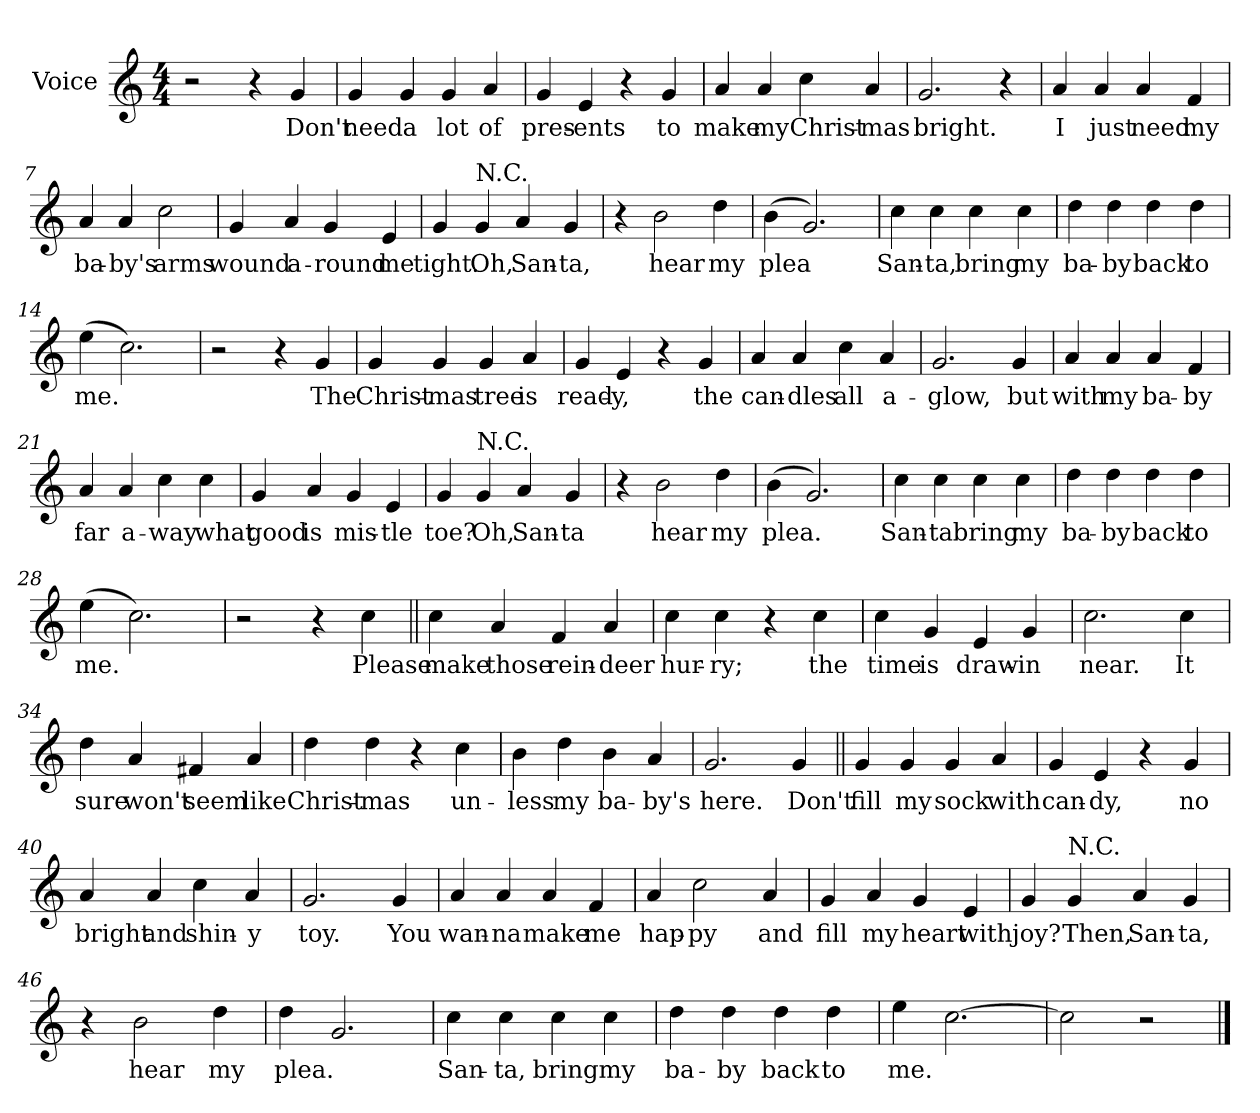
**kern	**text
*part1	*part1
*staff1	*staff1
*I"Voice	*
*I'Vo.	*
*clefG2	*
*k[]	*
*C:	*
*M4/4	*
=1	=1
2r	.
4r	.
4g/	Don't
=2	=2
4g/	need
4g/	a
4g/	lot
4a/	of
=3	=3
4g/	pres-
4e/	-ents
4r	.
4g/	to
=4	=4
4a/	make
4a/	my
4cc\	Christ-
4a/	-mas
=5	=5
2.g/	bright.
4r	.
=6	=6
4a/	I
4a/	just
4a/	need
4f/	my
!!LO:LB:g=z
=7	=7
4a/	ba-
4a/	-by's
2cc\	arms
=8	=8
4g/	wound
4a/	a-
4g/	-round
4e/	me
=9	=9
4g/	tight.
!LO:TX:a:t=N.C.	!
4g/	Oh,
4a/	San-
4g/	-ta,
=10	=10
4r	.
2b\	hear
4dd\	my
=11	=11
(4b\	plea
2.g/)	.
=12	=12
4cc\	San-
4cc\	-ta,
4cc\	bring
4cc\	my
!!LO:LB:g=z
=13	=13
4dd\	ba-
4dd\	-by
4dd\	back
4dd\	to
=14	=14
(4ee\	me.
2.cc\)	.
=15	=15
2r	.
4r	.
4g/	The
=16	=16
4g/	Christ-
4g/	-mas
4g/	tree
4a/	is
=17	=17
4g/	read-
4e/	-y,
4r	.
4g/	the
=18	=18
4a/	can-
4a/	-dles
4cc\	all
4a/	a-
!!LO:LB:g=z
=19	=19
2.g/	-glow,
4g/	but
=20	=20
4a/	with
4a/	my
4a/	ba-
4f/	-by
=21	=21
4a/	far
4a/	a-
4cc\	-way
4cc\	what
=22	=22
4g/	good
4a/	is
4g/	mis-
4e/	-tle
=23	=23
4g/	toe?
!LO:TX:a:t=N.C.	!
4g/	Oh,
4a/	San-
4g/	-ta
=24	=24
4r	.
2b\	hear
4dd\	my
!!LO:LB:g=z
=25	=25
(4b\	plea.
2.g/)	.
=26	=26
4cc\	San-
4cc\	-ta
4cc\	bring
4cc\	my
=27	=27
4dd\	ba-
4dd\	-by
4dd\	back
4dd\	to
=28	=28
(4ee\	me.
2.cc\)	.
=29	=29
2r	.
4r	.
4cc\	Please
=30||	=30||
4cc\	make
4a/	those
4f/	rein-
4a/	-deer
!!LO:LB:g=z
=31	=31
4cc\	hur-
4cc\	-ry;
4r	.
4cc\	the
=32	=32
4cc\	time
4g/	is
4e/	draw-
4g/	-in
=33	=33
2.cc\	near.
4cc\	It
=34	=34
4dd\	sure
4a/	won't
4f#X/	seem
4a/	like
=35	=35
4dd\	Christ-
4dd\	-mas
4r	.
4cc\	un-
!!LO:LB:g=z
=36	=36
4b\	-less
4dd\	my
4b\	ba-
4a/	-by's
=37	=37
2.g/	here.
4g/	Don't
=38||	=38||
4g/	fill
4g/	my
4g/	sock
4a/	with
=39	=39
4g/	can-
4e/	-dy,
4r	.
4g/	no
=40	=40
4a/	bright
4a/	and
4cc\	shin-
4a/	-y
=41	=41
2.g/	toy.
4g/	You
!!LO:LB:g=z
=42	=42
4a/	wan-
4a/	-na
4a/	make
4f/	me
=43	=43
4a/	hap-
2cc\	-py
4a/	and
=44	=44
4g/	fill
4a/	my
4g/	heart
4e/	with
=45	=45
4g/	joy?
!LO:TX:a:t=N.C.	!
4g/	Then,
4a/	San-
4g/	-ta,
=46	=46
4r	.
2b\	hear
4dd\	my
=47	=47
4dd\	plea.
2.g/	.
!!LO:LB:g=z
=48	=48
4cc\	San-
4cc\	-ta,
4cc\	bring
4cc\	my
=49	=49
4dd\	ba-
4dd\	-by
4dd\	back
4dd\	to
=50	=50
4ee\	me.
[2.cc\	.
=51	=51
2cc\]	.
2r	.
==	==
*-	*-
